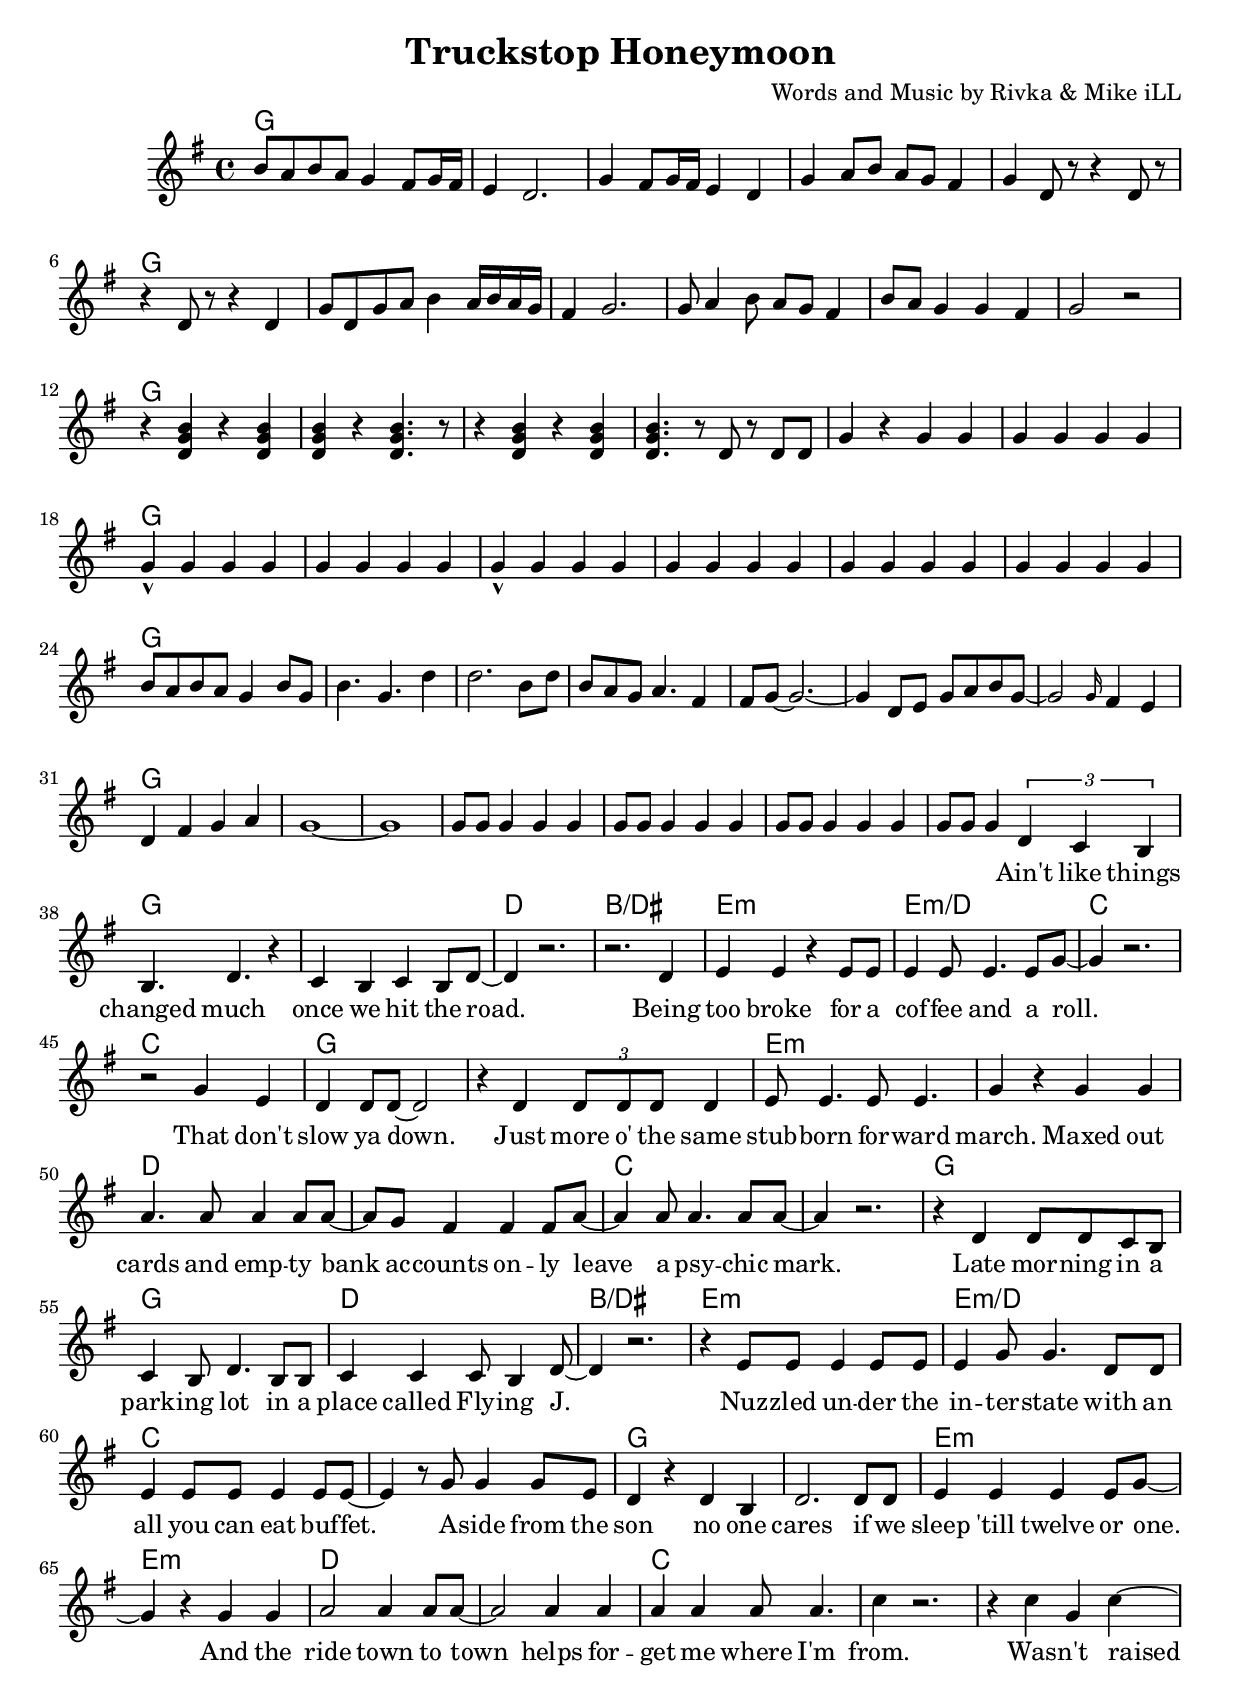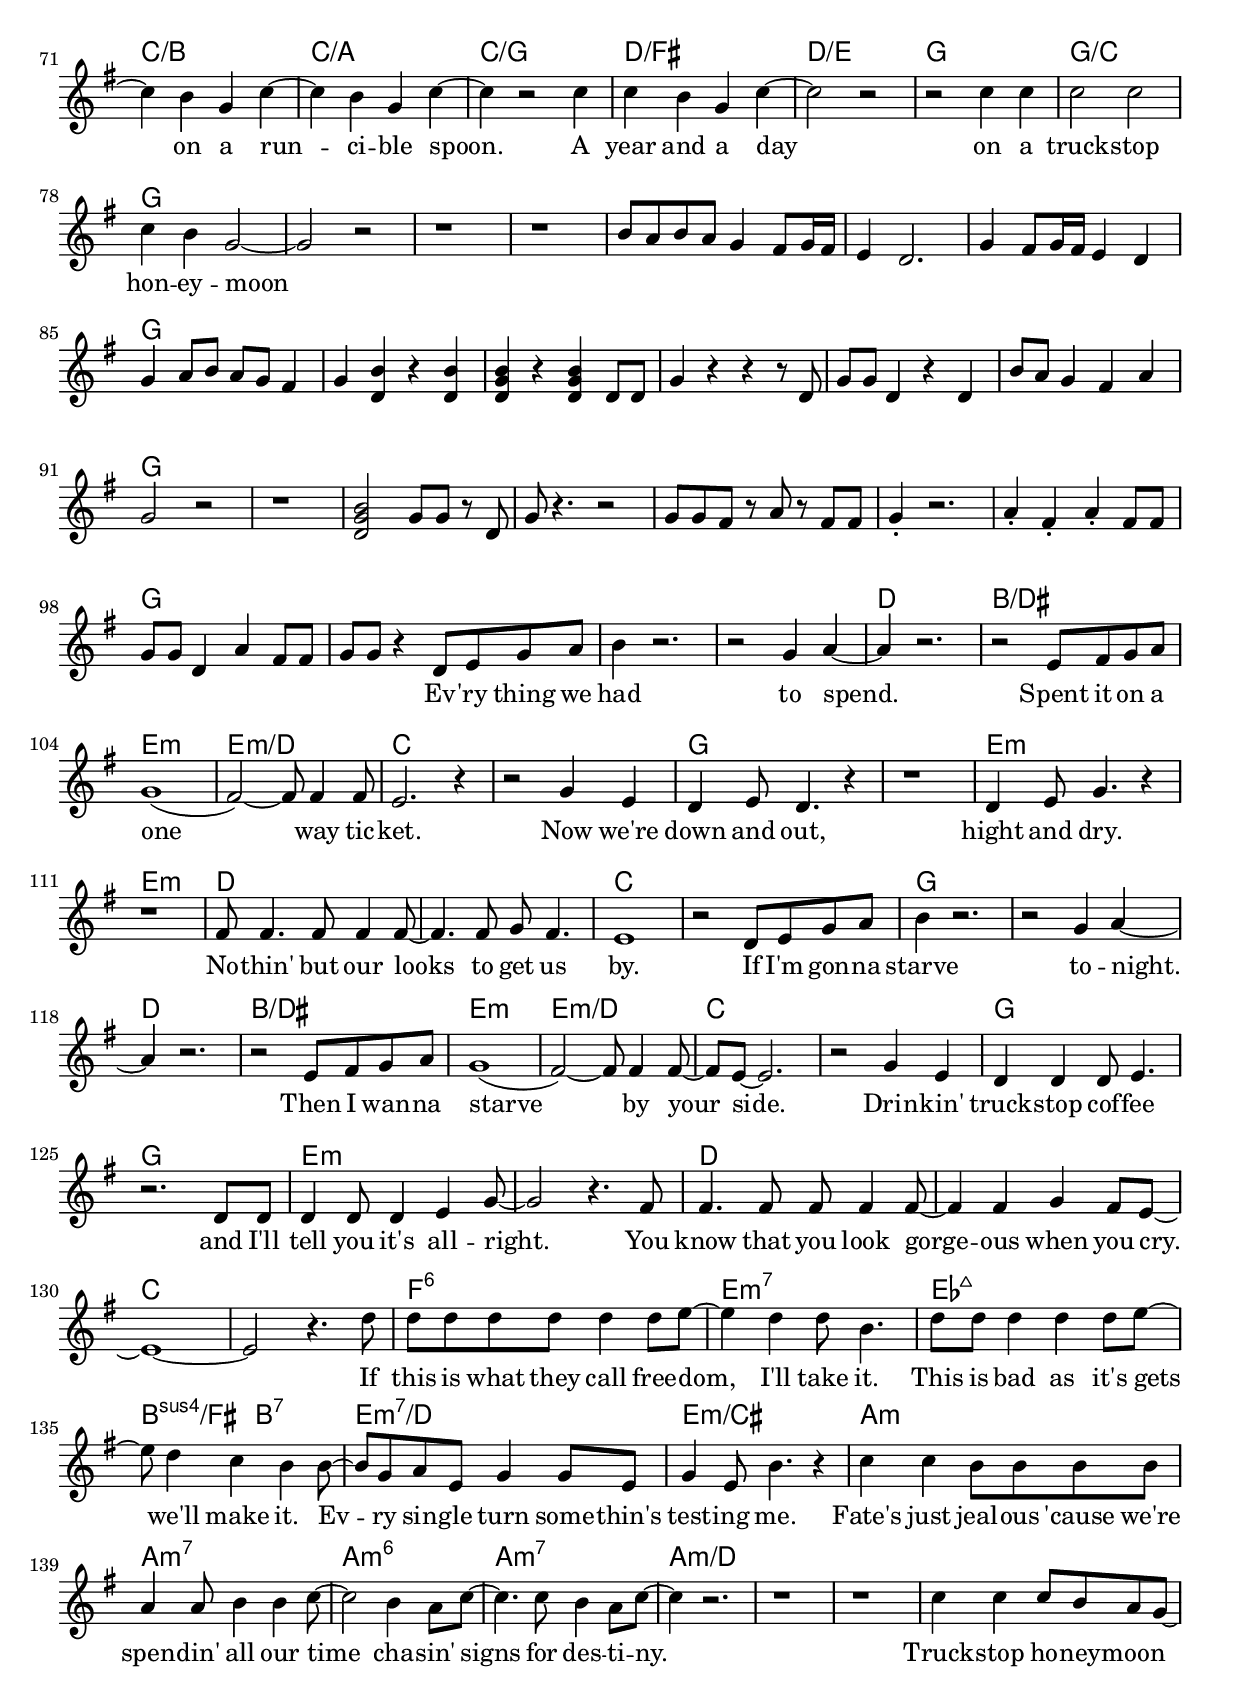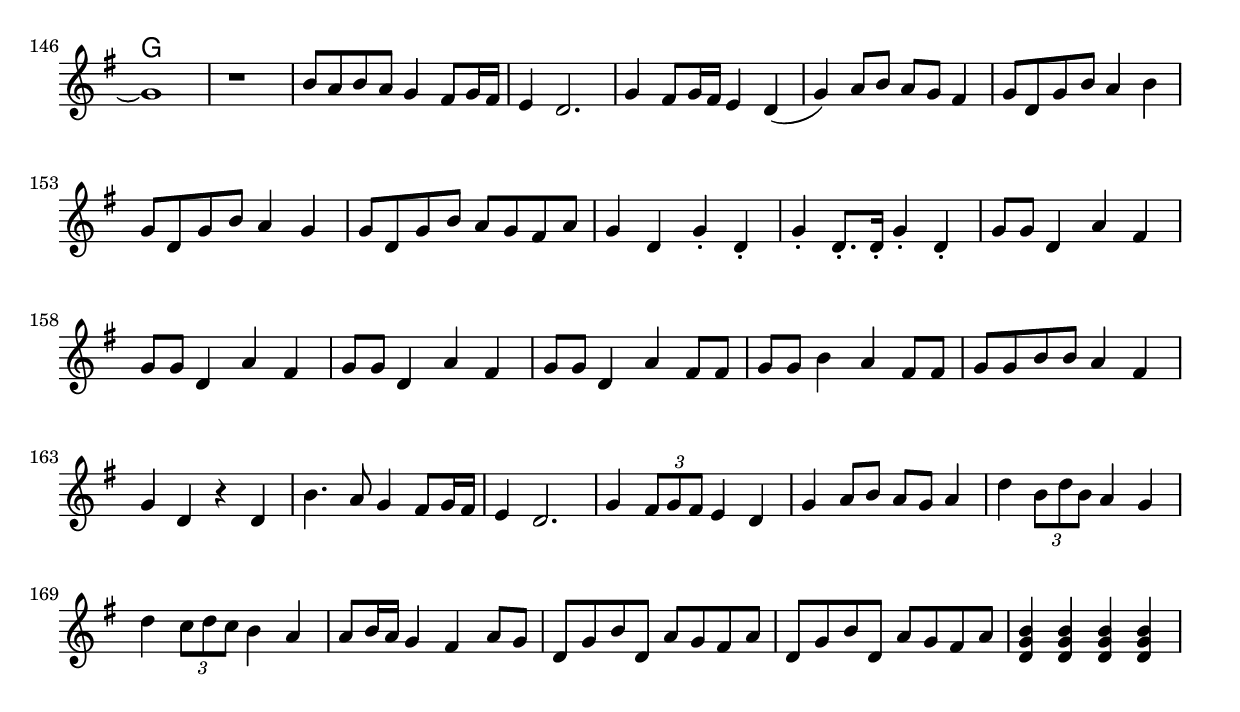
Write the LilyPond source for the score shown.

\version "2.18.2"

\header {
  title = "Truckstop Honeymoon"
  composer = "Words and Music by Rivka & Mike iLL"
  tag = "Copyright R. and M. Kilmer Creative Commons Attribution-NonCommercial, BMI"
}

\paper{ print-page-number = ##f bottom-margin = 0.5\in }

melody = \relative c'' {
  \clef treble
  \key g \major
  \time 4/4
  b8 a b a g4 fis8 g16 fis | e4 d2. | g4 fis8 g16 fis e4 d | g a8 b a g fis4 |
  g d8 r r4 d8 r | r4 d8 r r4 d | g8 d g a b4 a16 b a g | fis4 g2. |
  g8 a4 b8 a g fis4 | b8 a g4 g fis g2 r | r4 << d g b >> r4 << d, g b >> | << d, g b >> r << d,4. g b >> r8 |
  r4 << d, g b >> r4 << d, g b >> | << d,4. g b >> r8 d,8 r d d | g4 r g g | g g g g |
  g-^ g g g | g g g g  | g-^ g g g | g g g g |
  g g g g | g g g g | b8 a b a g4 b8 g | b4. g d'4 | d2. b8 d |
  b a g a4. fis4 | fis8 g~ g2.~ | g4 d8 e g a b g~ |
  g2 \grace g16 fis4 e | d4 fis g a | g1~ | g |
  g8 g g4 g g | g8 g g4 g g | g8 g g4 g g | g8 g g4
   
  \new Voice = "verse_one" {
  \tuplet 3/2 { d c b} | % Ain't
  b4. d r4 | c b c b8 d~ | d4 r2. | r2. d4 | % changed ... road. Being 
  e4 e r e8 e | e4 e8 e4. e8 g~ | g4 r2. | r2 g4 e | % too broke ... role. That don't
  d4 d8 d~ d2 | r4 d \tuplet 3/2 { d8 d d} d4 | e8 e4. e8 e4. | g4 r g g | % slow ya down. Just more of the ... maxed out
  a4. a8 a4 a8 a~ | a g8 fis4 fis4 fis8 a8~ | a4 a8 a4. a8 a~ | a4 r2. | % cards ... psychic mark
  
  r4 d, d8 d c b | c4 b8 d4. b8 b | c4 c c8 b4 d8~ | d4 r2. | % Late ... Flying J
  r4 e8 e e4 e8 e | e4 g8 g4. d8 d | e4 e8 e e4 e8 e~ | e4 r8 g8 g4 g8 e | % Nuzzled ... buffet. Aside from the 
  d4 r d b | d2. d8 d | e4 e e e8 g~ | g4 r g g | % sun. No one cares ... and the
  a2 a4 a8 a~ | a2 a4 a | a a a8 a4. | c4 r2. | % ride town ... helps forget me where I'm from
  
  r4 c g c~ | c b g c~ | c b g c~ | c r2 c4 | % Wasn't raised in a runcible spoon. A
  c b g c~ | c2 r | r c4 c | c2 c | % year and ... day on a truck stop
  c4 b g2~ | g2 r2 | r1 | r1 | % honey moon
  }
  
  b8 a b a g4 fis8 g16 fis | e4 d2. | g4 fis8 g16 fis e4 d | g a8 b a g fis4 |
  g4 << d b' >> r << d, b' >> | << d, g b >> r << d, g b >> d,8 d | g4 r r r8 d | g8 g d4 r d |
  b'8 a g4 fis a | g2 r | r1 | << d2 g b >> g8 g r d |
  g8 r4. r2 | g8 g fis r8 a r fis8 fis | g4\staccato r2. | a4\staccato fis\staccato a\staccato fis8 fis |
  g8 g d4 a' fis8 fis | g g r4
  
  \new Voice = "verse_two" {
  	d8 e g a |
  	b4 r2. | r2 g4 a~ |a4 r2. | r2 e8 fis g a | % had to spend
  	g1( | fis2)~ fis8 fis4 fis8 | e2. r4 | r2 g4 e |
  	d4 e8 d4. r4 | r1 | d4 e8 g4. r4 | r1 | 
  	fis8 fis4. fis8 fis4 fis8~ | fis4. fis8 g8 fis4. | e1 | r2 
  	
  	d8 e g a | % If I'm gonna starve
  	b4 r2. | r2 g4 a~ |a4 r2. | r2 e8 fis g a |
  	g1( | fis2)~ fis8 fis4 fis8~ | fis e~ e2. | r2 g4 e % ... drinkin
  	d4 d d8 e4. | r2. d8 d | d4 d8 d4 e4 g8~ | g2 r4. fis8 | % ... alright ya 
  	fis4. fis8 fis fis4 fis8~ | fis4 fis g fis8 e~ | e1~ | e2 r4. d'8 |
  	
  	d8 d d d d4 d8 e~ | e4 d d8 b4. | d8 d d4 d d8 e~ | e d4 c b b8~ | % This is what they call freedom ... make it
  	b g a e g4 g8 e | g4 e8 b'4. r4 | c4 c b8 b b b | a4 a8 b4 b c8~ | % Evry single .... fates ... all our ti-
  	c2 b4 a8 c~ | c4. c8 b4 a8 c~ | c4 r2. | r1 | r | c4 c c8 b a g~ | % ... truckstop honeymoon__
  	g1 | r |
  }
  
  b8 a b a g4 fis8 g16 fis | e4 d2. | g4 fis8 g16 fis e4 d( | g) a8 b a g fis4 | 
  g8 d g b a4 b | g8 d g b a4 g | g8 d g b a g fis a | g4 d g\staccato d\staccato |
  g\staccato d8.\staccato d16\staccato g4\staccato d\staccato | g8 g d4 a' fis | g8 g d4 a' fis | g8 g d4 a' fis | 
  g8 g d4 a' fis8 fis | g8 g b4 a fis8 fis | g8 g b b a4 fis | g d r d | 
  b'4. a8 g4 fis8 g16 fis | e4 d2. | g4 \tuplet 3/2 { fis8 g fis } e4 d | g a8 b a g a4 |
  d4 \tuplet 3/2 { b8 d b } a4 g | d'4 \tuplet 3/2 { c8 d c } b4 a | a8 b16 a g4 fis a8 g | d8 g b d, a' g fis a |
  d,8 g b d, a' g fis a | << d,4 g b >> << d,4 g b >> << d,4 g b >> << d,4 g b >> |
}

verse_one =  \lyricmode {
	\set associatedVoice = "verse_one"
 	Ain't like things 
 	changed much once we hit the road.
 	Being too broke for a cof -- fee and a roll.
	That don't slow ya down. Just more o' the same
	stub -- born for -- ward march. Maxed out 
	cards and emp -- ty bank ac -- counts on -- ly 
	leave a psy -- chic mark.
	
	Late mor -- ning in a park -- ing lot in a 
	place called Fly -- ing J.
	Nuz -- zled un -- der the in -- ter -- state with an all you can eat buf -- fet. A -- side from the
	son no one cares if we sleep 'till twelve or one. And the
	ride town to town helps for -- get me where I'm from.
	
	Was -- n't raised on a run -- ci -- ble spoon. A
	year and a day on a truck -- stop
	hon -- ey -- moon __.
}

verse_two =  \lyricmode {
	Ev -- 'ry thing we
	had to spend. Spent it on a 
	one way tic -- ket. Now we're
	down and out, hight and dry.
	No -- thin' but our looks to get us
	by.
	
	If I'm gon -- na 
	starve to -- night. Then I wan -- na
	starve by your side. Drin -- kin'
	truck -- stop cof -- fee and I'll
	tell you it's all -- right. You
	know that you look gorge -- ous when you 
	cry.
	
	If this is what they call free -- dom, I'll take it.
	This is bad as it's gets we'll make it.
	Ev -- ry sin -- gle turn some -- thin's test -- ing me.
	Fate's just jeal -- ous 'cause we're spen -- din' all our
	time cha -- sin' signs for des -- ti -- ny.
	
	Truck -- stop ho -- ney -- moon
}

verse_three = \lyricmode {
	
	We were near -- ly half in -- sane and broke down
	by the time we left our strange home -- town.
	Living at the edge of bored to death and a
	place called no sur -- prise where the
	only thing that e -- ver chan -- ges is what gets you
	high. I'd already 
	
	kicked dope and a bad slut ha -- bit twice at least. And I'd just been re --
	placed by a pro -- per queen at a west side hair sa -- lon. If we had
	what to lose it was get -- ting old on Mary -- jane and Jack. And a --
	way was the on -- ly worth -- while place to get.
	
	If this is what they call free -- dom, I'll take it.
	This is bad as it's gets we'll make it.
	Ev -- ry sin -- gle turn some -- thin's test -- ing me.
	Fate's just jeal -- ous 'cause we're spen -- din' all our
	time cha -- sin' signs for des -- ti -- ny.
	
	Truck -- stop ho -- ney -- moon
}

verse_four =  \lyricmode {
	If I e -- ver knew your strength, if I e -- ver
	be -- lieved in your resolve to a --
	chieve e -- ven your wild -- est dreams,
	no -- thing is as dire as it seems.
	
	E -- ven as the sky turns pink
	on a -- no -- ther night here at the brink,
	we're got love to make, re -- cords to break, and
	no -- thing but ro -- mance to fill the hours.
	
	If this is what they call free -- dom, I'll take it.
	This is bad as it's gets we'll make it.
	Ev -- ry sin -- gle turn some -- thin's test -- ing me.
	Fate's just jeal -- ous 'cause we're spen -- din' all our
	time cha -- sin' signs for des -- ti -- ny.
	
	Truck -- stop ho -- ney -- moon
}


harmonies = \chordmode {
  g1 | 
  g | g | g | g |
  g | g | g | g |
  g | g | g | g |
  g | g | g | g |
  g | g | g | g |
  g | g | g | g |
  g | g | g | g |
  g | g | g | g |
  g | g | g | g |
  
  g | g | d | b/dis | % changed much
  e:m | e:m/d | c | c |
  g | g | e:m | e:m |
  d | d | c | c |
  
  g | g | d | b/dis | % late morning
  e:m | e:m/d | c | c |
  g | g | e:m | e:m |
  d | d | c | c |
  
  c | c/b | c/a | c/g |
  d/fis | d/e | g | g/c |
  g | g | g | g |
  
  
  g | g | g | g |
  g | g | g | g |
  g | g | g | g |
  g | g | g | g |
  g | g |  
  
  g | g | d | b/dis | % 
  e:m | e:m/d | c | c |
  g | g | e:m | e:m |
  d | d | c | c |
  
  g | g | d | b/dis | % 
  e:m | e:m/d | c | c |
  g | g | e:m | e:m |
  d | d | c | c |
  
  f:6 | e:m7 | ees:maj7 | b2:sus/fis b:7 |
  e1:m7/d | e:m/cis |
  a:m | a:m7 | a:m6 | a:m7 |
  a:m/d | a:m/d | a:m/d | a:m/d |
  g
  
}

\score {
  <<
    \new ChordNames {
      \set chordChanges = ##t
      \harmonies
    }
    \new Voice = "one" { \melody }
    \new Lyrics \lyricsto "verse_one" \verse_one
    \new Lyrics \lyricsto "verse_two" \verse_two
  >>
  \layout { }
  \midi { }
}
